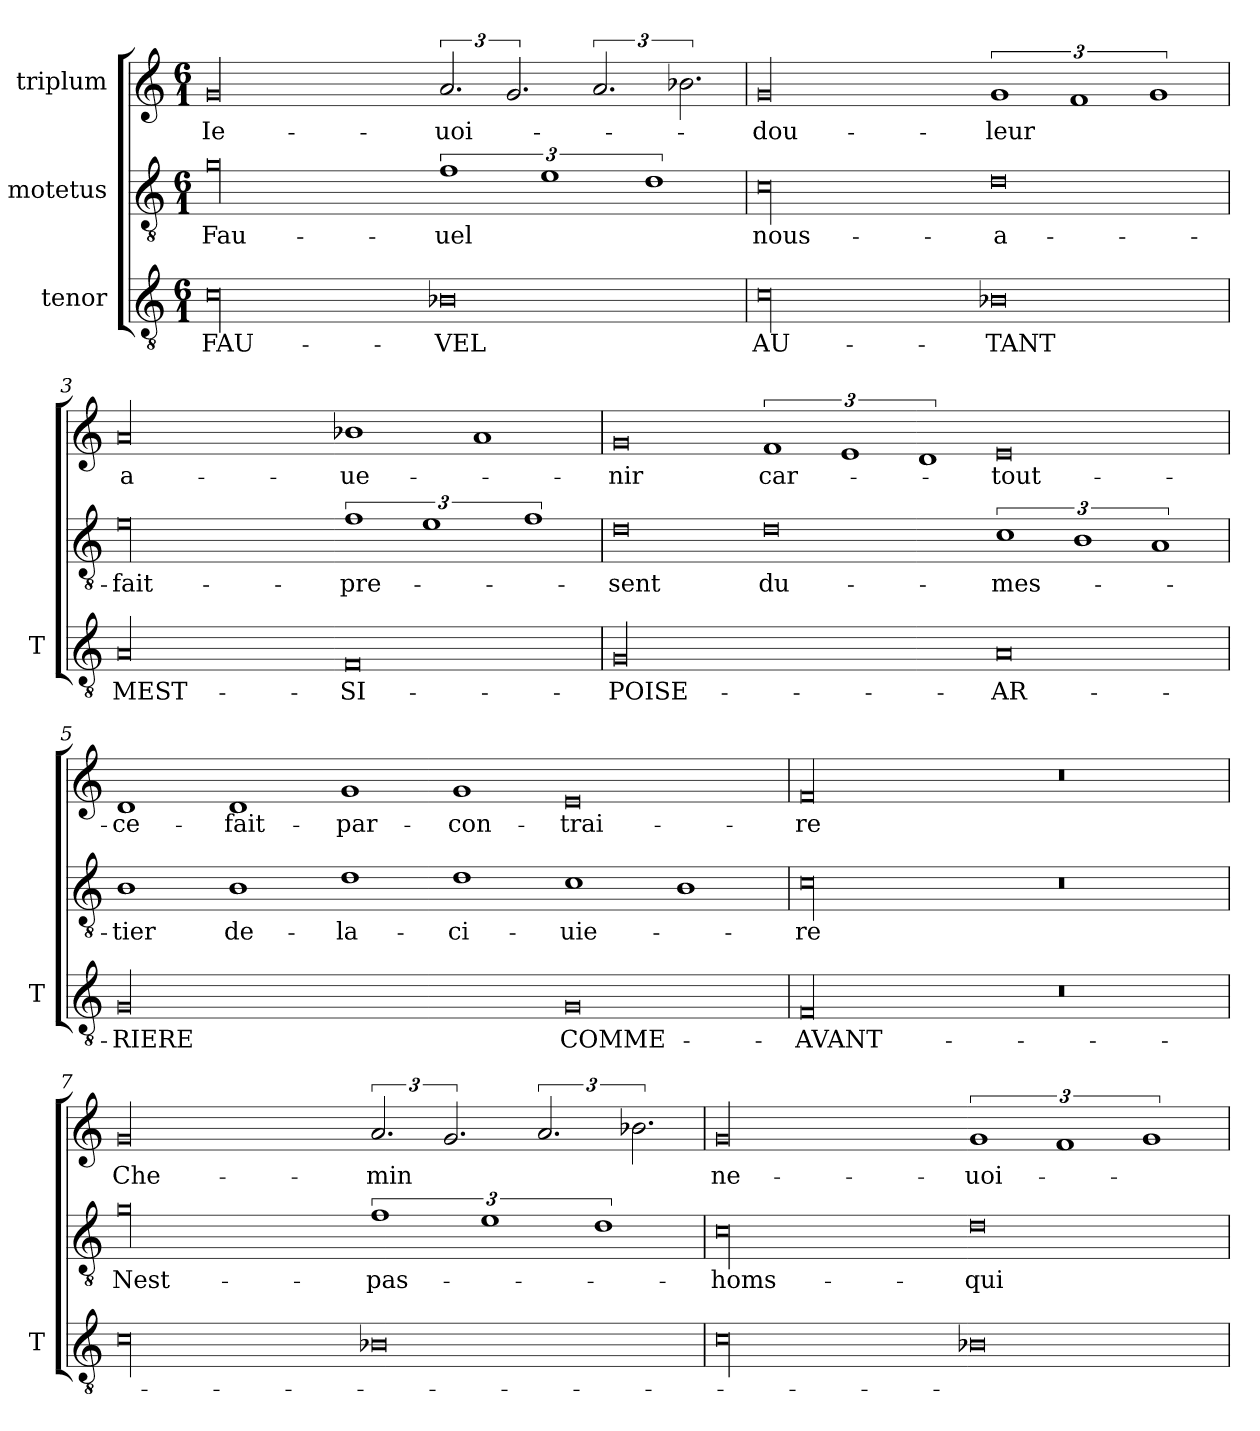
**kern	**text	**kern	**text	**kern	**text
*part3	*part3	*part2	*part2	*part1	*part1
*staff3	*staff3	*staff2	*staff2	*staff1	*staff1
*I"tenor	*	*I"motetus	*	*I"triplum	*
*I'T	*	*	*	*	*
*clefGv2	*	*clefGv2	*	*clefG2	*
*k[]	*	*k[]	*	*k[]	*
*C:	*	*C:	*	*C:	*
*M6/1	*	*M6/1	*	*M6/1	*
=1	=1	=1	=1	=1	=1
00c\	FAU-	00g\	Fau-	00g/	Ie-
0B-Xi\	-VEL	3%2f\	-uel	3.a/	uoi-
.	.	.	.	3.g/	.
.	.	3%2e\	.	.	.
.	.	.	.	3.a/	.
.	.	3%2d\	.	.	.
.	.	.	.	3.b-Xi\	.
=2	=2	=2	=2	=2	=2
00c\	AU-	00c\	nous-	00g/	dou-
0B-X\	-TANT	0d\	a-	3%2g/	-leur
.	.	.	.	3%2f/	.
.	.	.	.	3%2g/	.
=3	=3	=3	=3	=3	=3
00A/	MEST-	00e\	fait-	00a/	a-
0F/	SI-	3%2f\	pre-	1b-Xi\	-ue-
.	.	3%2e\	.	.	.
.	.	.	.	1a/	.
.	.	3%2f\	.	.	.
!!LO:LB:g=z
=4	=4	=4	=4	=4	=4
00G/	POISE-	0d\	-sent	0g/	-nir
.	.	0d\	du-	3%2f/	car-
.	.	.	.	3%2e/	.
.	.	.	.	3%2d/	.
0A/	AR-	3%2c\	mes-	0e/	tout-
.	.	3%2B\	.	.	.
.	.	3%2A/	.	.	.
=5	=5	=5	=5	=5	=5
00G/	-RIERE	1B\	-tier	1d/	ce-
.	.	1B\	de-	1d/	fait-
.	.	1d\	la-	1g/	par-
.	.	1d\	ci-	1g/	con-
0G/	COMME-	1c\	-uie-	0e/	-trai-
.	.	1B\	.	.	.
=6	=6	=6	=6	=6	=6
00F/	AVANT-	00c\	-re	00f/	-re
0r	.	0r	.	0r	.
=7	=7	=7	=7	=7	=7
00c\	.	00g\	Nest-	00g/	Che-
0B-Xi\	.	3%2f\	pas-	3.a/	-min
.	.	.	.	3.g/	.
.	.	3%2e\	.	.	.
.	.	.	.	3.a/	.
.	.	3%2d\	.	.	.
.	.	.	.	3.b-Xi\	.
!!LO:LB:g=z
=8	=8	=8	=8	=8	=8
00c\	.	00c\	homs-	00g/	ne-
0B-X\	.	0d\	qui-	3%2g/	uoi-
.	.	.	.	3%2f/	.
.	.	.	.	3%2g/	.
=	=	=	=	=	=
*-	*-	*-	*-	*-	*-
